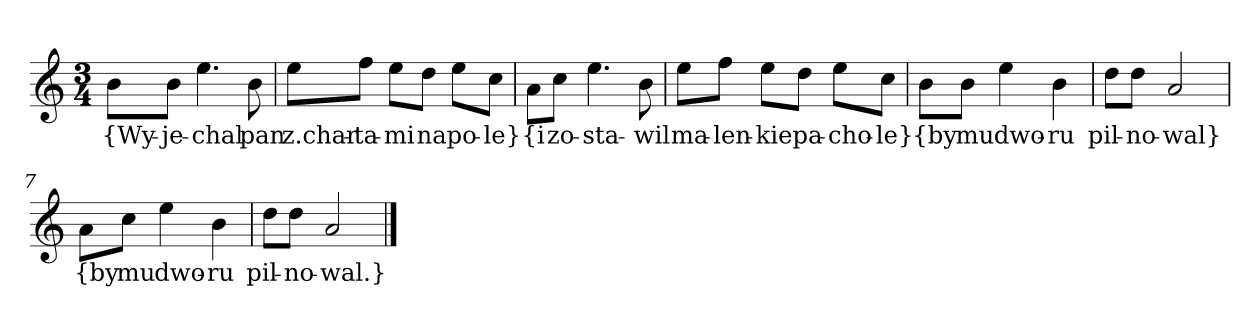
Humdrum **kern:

**kern	**text
*part1	*part1
*staff1	*staff1
*clefG2	*
*k[]	*
*a:	*
*M3/4	*
=	=
8b\L	{Wy-
8b\J	-je-
4.ee	-chal
8b	pan
=2	=2
8ee\L	z.char-
8ff\J	-ta-
8ee\L	-mi
8dd\J	na
8ee\L	po-
8cc\J	-le}
=3y	=3y
8a\L	{i
8cc\J	zo-
4.ee	-sta-
8b	-wil
=4	=4
8ee\L	ma-
8ff\J	-len-
8ee\L	-kie
8dd\J	pa-
8ee\L	-cho-
8cc\J	-le}
=5y	=5y
8b\L	{by
8b\J	mu
4ee	dwo-
4b	-ru
=6	=6
8dd\L	pil-
8dd\J	-no-
2a	-wal}
=7y	=7y
8a\L	{by
8cc\J	mu
4ee	dwo-
4b	-ru
=8	=8
8dd\L	pil-
8dd\J	-no-
2a	-wal.}
==	==
*-	*-
